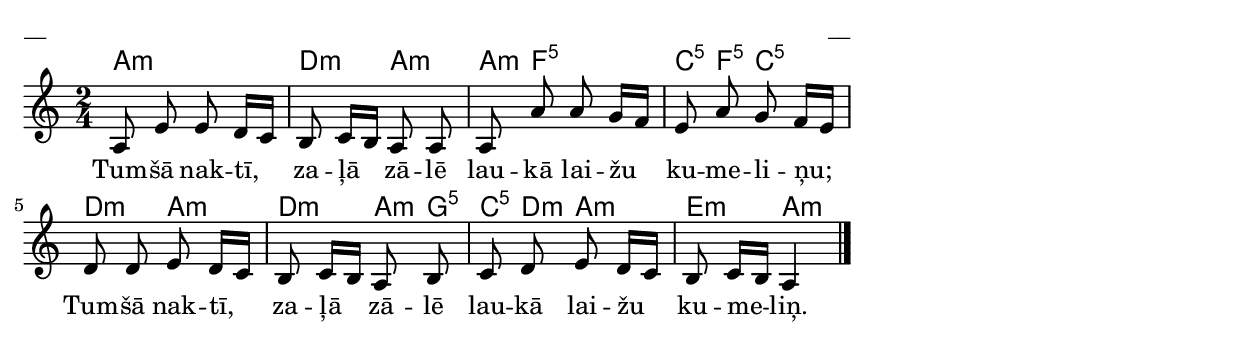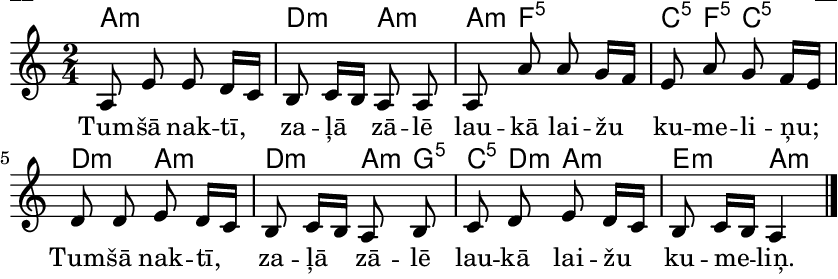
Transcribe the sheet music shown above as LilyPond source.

\version "2.13.18"
#(ly:set-option 'crop #t)

%\header {
%    title = "Tumšā naktī, zaļā zālē"
%}
% AA Lapas "Darba dz.", Ūsiņš
\paper {
line-width = 14\cm
left-margin = 0.4\cm
between-system-padding = 0.1\cm
between-system-space = 0.1\cm
}
\layout {
indent = #0
ragged-last = ##f
}


voiceA = \relative c' {
\clef "treble"
\key c \major
\time 2/4
a8 e' e d16[ c] |
b8 c16[ b] a8 a |
a8 a' a g16[ f] |
e8 a g f16[ e] |
d8 d e d16[ c] |
b8 c16[ b] a8 b |
c8 d e d16[ c] |
b8 c16[ b] a4 |
\bar "|."
} 

chordsA = \chordmode {
\time 2/4 a2:m | d4:m a4:m | a8:m f4.:5 | c8:5 f8:5 c4:5 | d4:m a4:m | d4:m a8:m g8:5 | c8:5 d8:m a4:m | e4:m a4:m
}


lyricA = \lyricmode {
Tum -- šā nak -- tī, za -- ļā zā -- lē lau -- kā lai -- žu ku -- me -- li -- ņu;
Tum -- šā nak -- tī, za -- ļā zā -- lē lau -- kā lai -- žu ku -- me -- liņ.
}

fullScore = <<
\new ChordNames { \chordsA }
\new Staff {
<<
\new Voice = "voiceA" { \oneVoice \autoBeamOff \voiceA }
\new Lyrics \lyricsto "voiceA" \lyricA
>>
}
>>

\score {
\fullScore
\header { piece = "__" opus = "__" }
}
\markup { \with-color #(x11-color 'white) \sans \smaller "__" }
\score {
\unfoldRepeats
\fullScore
\midi {
\context { \Staff \remove "Staff_performer" }
\context { \Voice \consists "Staff_performer" }
}
}



